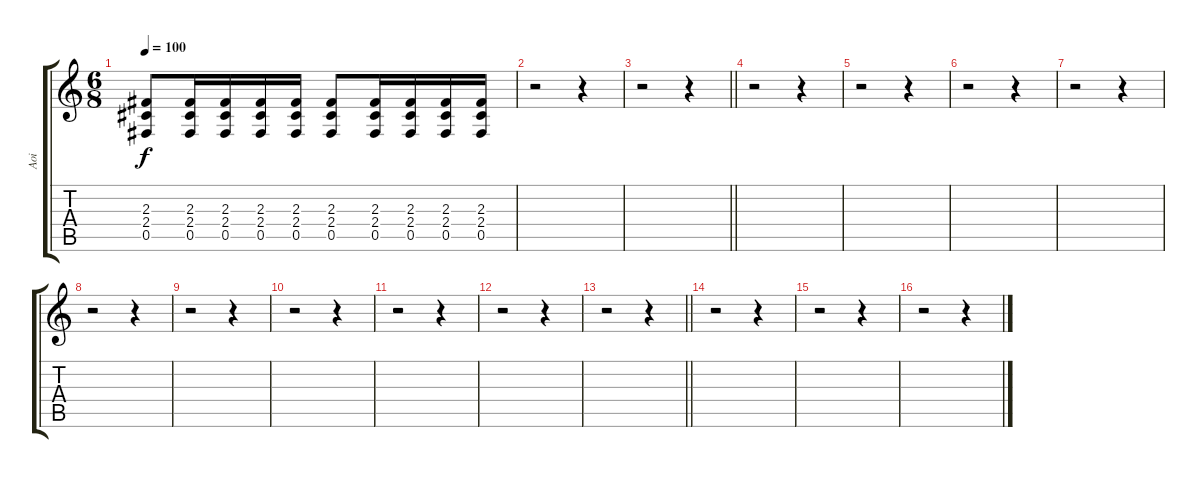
\track ("Aoi" "Aoi") {instrument distortionguitar}
\staff {score tabs}
\tuning (Db4 Ab3 E3 B2 Gb2 B1) {hide}
\ts (6 8)
\tempo 100
\clef g2
\ks c
(2.3 2.4 0.5).8{dy f} (2.3 2.4 0.5).16 (2.3 2.4 0.5).16 (2.3 2.4 0.5).16 (2.3 2.4 0.5).16 (2.3 2.4 0.5).8 (2.3 2.4 0.5).16 (2.3 2.4 0.5).16 (2.3 2.4 0.5).16 (2.3 2.4 0.5).16 |
r.2 r.4 |
\barLineRight lightlight
r.2 r.4 |
r.2 r.4 |
r.2 r.4 |
r.2 r.4 |
r.2 r.4 |
r.2 r.4 |
r.2 r.4 |
r.2 r.4 |
r.2 r.4 |
r.2 r.4 |
\barLineRight lightlight
r.2 r.4 |
r.2 r.4 |
r.2 r.4 |
r.2 r.4
